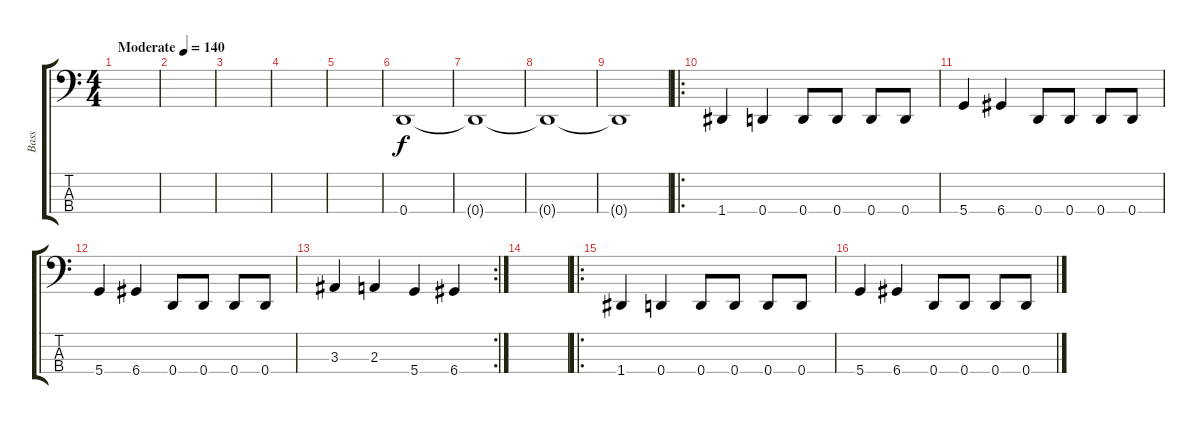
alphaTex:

\track ("Bass" "Bass") {instrument electricbassfinger}
\staff {score tabs}
\tuning (F2 C2 G1 D1) {hide}
\ts (4 4)
\tempo (140 "Moderate")
\clef f4
\ks c
|
|
|
|
|
0.4.1 |
0.4{t}.1 |
0.4{t}.1 |
0.4{t}.1 |
\ro
1.4.4 0.4.4 0.4.8 0.4.8 0.4.8 0.4.8 |
5.4.4 6.4.4 0.4.8 0.4.8 0.4.8 0.4.8 |
5.4.4 6.4.4 0.4.8 0.4.8 0.4.8 0.4.8 |
\rc 2
3.3.4 2.3.4 5.4.4 6.4.4 |
|
\ro
1.4.4 0.4.4 0.4.8 0.4.8 0.4.8 0.4.8 |
5.4.4 6.4.4 0.4.8 0.4.8 0.4.8 0.4.8
